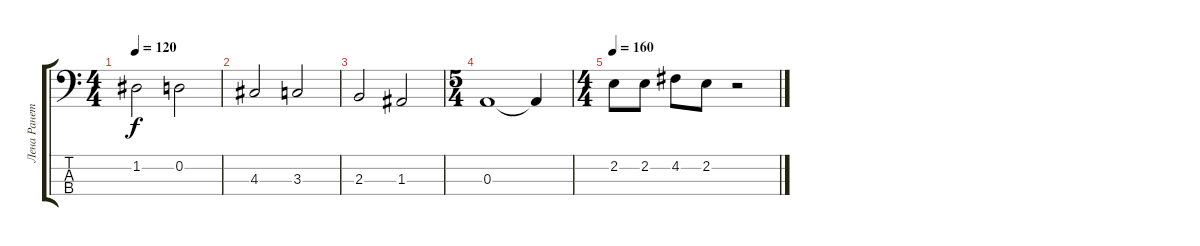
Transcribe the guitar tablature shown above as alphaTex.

\track ("Лена Ранетка" "Лена Ранет") {instrument electricbasspick}
\staff {score tabs}
\tuning (G2 D2 A1 E1) {hide}
\ts (4 4)
\tempo 120
\clef f4
\ks c
1.2.2{dy f} 0.2.2 |
4.3.2 3.3.2 |
2.3.2 1.3.2 |
\ts (5 4)
0.3.1 0.3{t}.4 |
\ts (4 4)
\tempo 160
2.2.8 2.2.8 4.2.8 2.2.8 r.2
